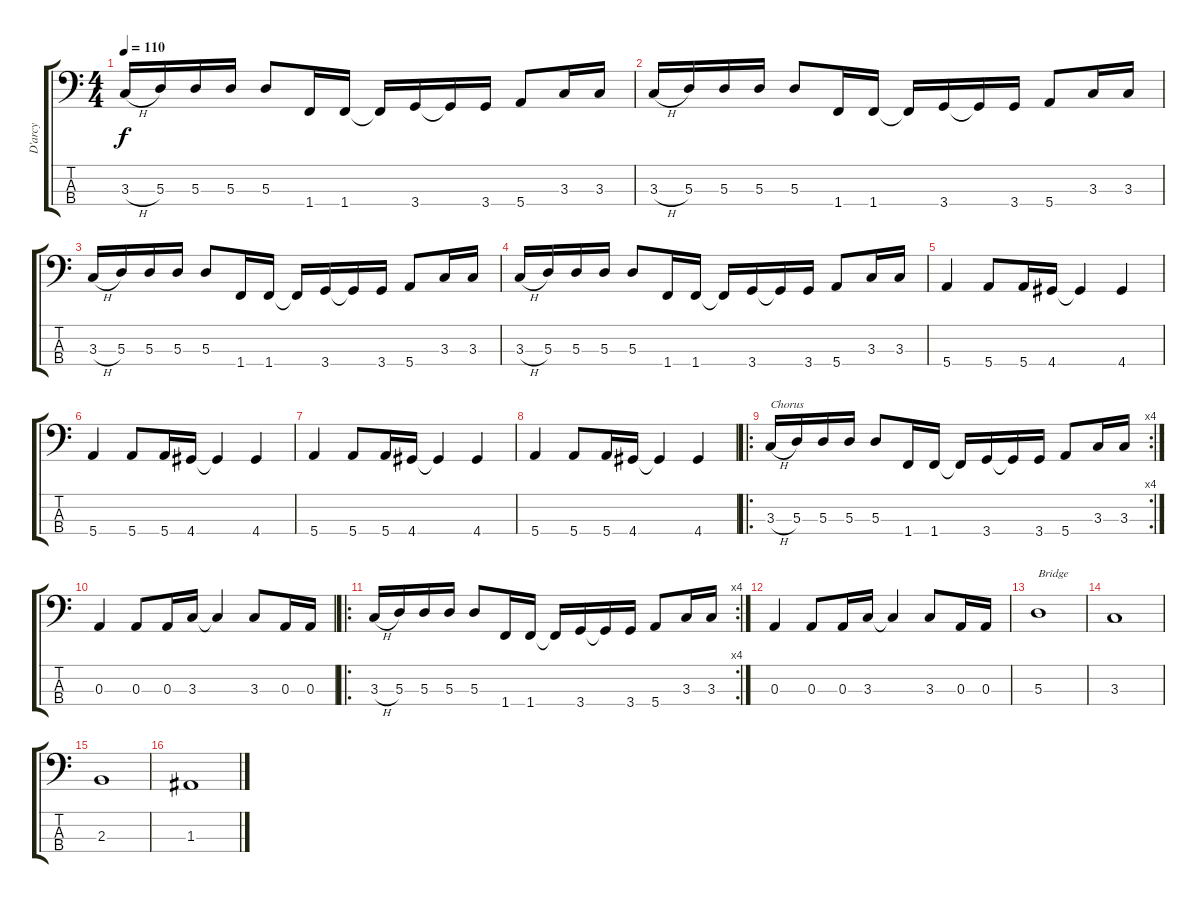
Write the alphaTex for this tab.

\track ("D'arcy" "D'arcy") {instrument electricbasspick}
\staff {score tabs}
\tuning (G2 D2 A1 E1) {hide}
\ts (4 4)
\tempo 110
\clef f4
\ks c
3.3{h}.16{dy f} 5.3.16 5.3.16 5.3.16 5.3.8 1.4.16 1.4.16 1.4{t}.16 3.4.16 3.4{t}.16 3.4.16 5.4.8 3.3.16 3.3.16 |
3.3{h}.16 5.3.16 5.3.16 5.3.16 5.3.8 1.4.16 1.4.16 1.4{t}.16 3.4.16 3.4{t}.16 3.4.16 5.4.8 3.3.16 3.3.16 |
3.3{h}.16 5.3.16 5.3.16 5.3.16 5.3.8 1.4.16 1.4.16 1.4{t}.16 3.4.16 3.4{t}.16 3.4.16 5.4.8 3.3.16 3.3.16 |
3.3{h}.16 5.3.16 5.3.16 5.3.16 5.3.8 1.4.16 1.4.16 1.4{t}.16 3.4.16 3.4{t}.16 3.4.16 5.4.8 3.3.16 3.3.16 |
5.4.4 5.4.8 5.4.16 4.4.16 4.4{t}.4 4.4.4 |
5.4.4 5.4.8 5.4.16 4.4.16 4.4{t}.4 4.4.4 |
5.4.4 5.4.8 5.4.16 4.4.16 4.4{t}.4 4.4.4 |
5.4.4 5.4.8 5.4.16 4.4.16 4.4{t}.4 4.4.4 |
\ro
\rc 4
3.3{h}.16{txt "Chorus"} 5.3.16 5.3.16 5.3.16 5.3.8 1.4.16 1.4.16 1.4{t}.16 3.4.16 3.4{t}.16 3.4.16 5.4.8 3.3.16 3.3.16 |
0.3.4 0.3.8 0.3.16 3.3.16 3.3{t}.4 3.3.8 0.3.16 0.3.16 |
\ro
\rc 4
3.3{h}.16 5.3.16 5.3.16 5.3.16 5.3.8 1.4.16 1.4.16 1.4{t}.16 3.4.16 3.4{t}.16 3.4.16 5.4.8 3.3.16 3.3.16 |
0.3.4 0.3.8 0.3.16 3.3.16 3.3{t}.4 3.3.8 0.3.16 0.3.16 |
5.3.1{txt "Bridge"} |
3.3.1 |
2.3.1 |
1.3.1
